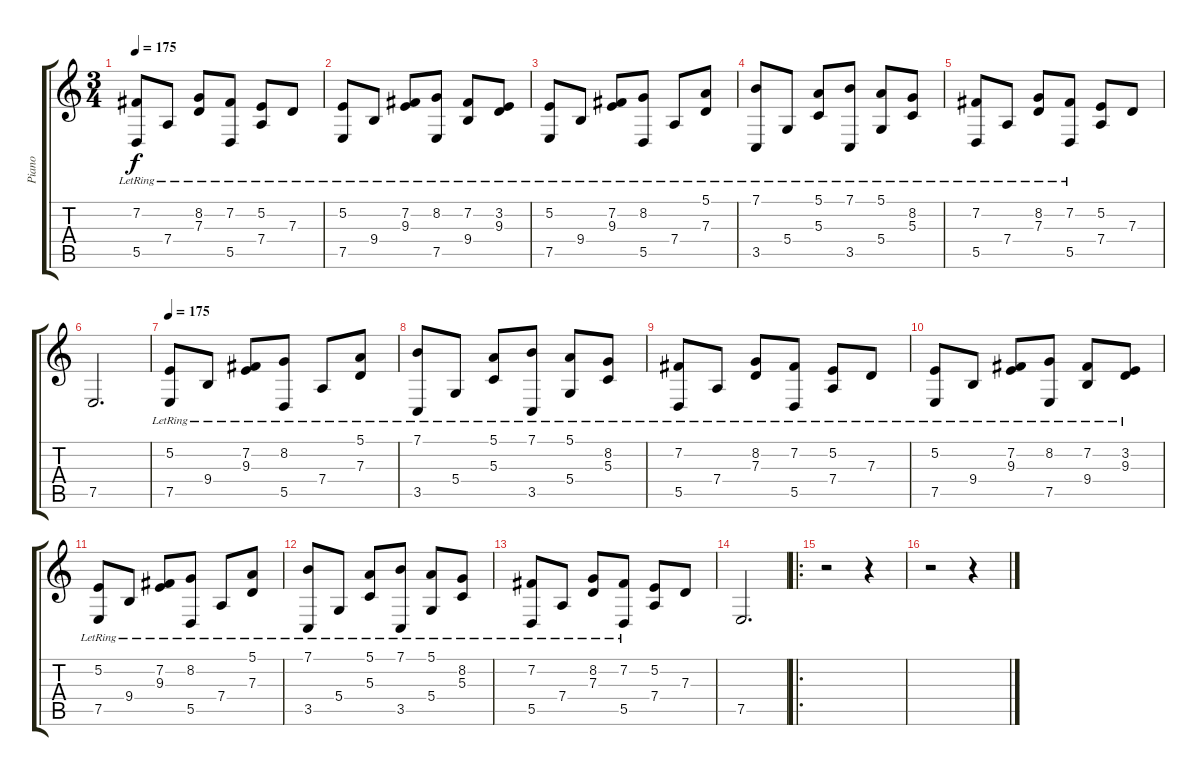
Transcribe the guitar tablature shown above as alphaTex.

\track ("Piano" "Piano") {instrument acousticgrandpiano}
\staff {score tabs}
\tuning (E4 B3 G3 D3 A2 E2) {hide}
\ts (3 4)
\tempo 175
\clef g2
\ks c
(7.2{lr} 5.5{lr}).8{dy f} 7.4{lr}.8 (8.2{lr} 7.3{lr}).8 (7.2{lr} 5.5{lr}).8 (5.2{lr} 7.4{lr}).8 7.3{lr}.8 |
(5.2{lr} 7.5{lr}).8 9.4{lr}.8 (7.2{lr} 9.3{lr}).8 (8.2{lr} 7.5{lr}).8 (7.2{lr} 9.4{lr}).8 (3.2{lr} 9.3{lr}).8 |
(5.2{lr} 7.5{lr}).8 9.4{lr}.8 (7.2{lr} 9.3{lr}).8 (8.2{lr} 5.5{lr}).8 7.4{lr}.8 (5.1{lr} 7.3{lr}).8 |
(7.1{lr} 3.5{lr}).8 5.4{lr}.8 (5.1{lr} 5.3{lr}).8 (7.1{lr} 3.5{lr}).8 (5.1{lr} 5.4{lr}).8 (8.2{lr} 5.3{lr}).8 |
(7.2{lr} 5.5{lr}).8 7.4{lr}.8 (8.2{lr} 7.3{lr}).8 (7.2{lr} 5.5{lr}).8 (5.2 7.4).8 7.3.8 |
7.5.2{d} |
\tempo 175
(5.2{lr} 7.5{lr}).8 9.4{lr}.8 (7.2{lr} 9.3{lr}).8 (8.2{lr} 5.5{lr}).8 7.4{lr}.8 (5.1{lr} 7.3{lr}).8 |
(7.1{lr} 3.5{lr}).8 5.4{lr}.8 (5.1{lr} 5.3{lr}).8 (7.1{lr} 3.5{lr}).8 (5.1{lr} 5.4{lr}).8 (8.2{lr} 5.3{lr}).8 |
(7.2{lr} 5.5{lr}).8 7.4{lr}.8 (8.2{lr} 7.3{lr}).8 (7.2{lr} 5.5{lr}).8 (5.2{lr} 7.4{lr}).8 7.3{lr}.8 |
(5.2{lr} 7.5{lr}).8 9.4{lr}.8 (7.2{lr} 9.3{lr}).8 (8.2{lr} 7.5{lr}).8 (7.2{lr} 9.4{lr}).8 (3.2{lr} 9.3{lr}).8 |
(5.2{lr} 7.5{lr}).8 9.4{lr}.8 (7.2{lr} 9.3{lr}).8 (8.2{lr} 5.5{lr}).8 7.4{lr}.8 (5.1{lr} 7.3{lr}).8 |
(7.1{lr} 3.5{lr}).8 5.4{lr}.8 (5.1{lr} 5.3{lr}).8 (7.1{lr} 3.5{lr}).8 (5.1{lr} 5.4{lr}).8 (8.2{lr} 5.3{lr}).8 |
(7.2{lr} 5.5{lr}).8 7.4{lr}.8 (8.2{lr} 7.3{lr}).8 (7.2{lr} 5.5{lr}).8 (5.2 7.4).8 7.3.8 |
7.5.2{d} |
\ro
r.2 r.4 |
r.2 r.4
